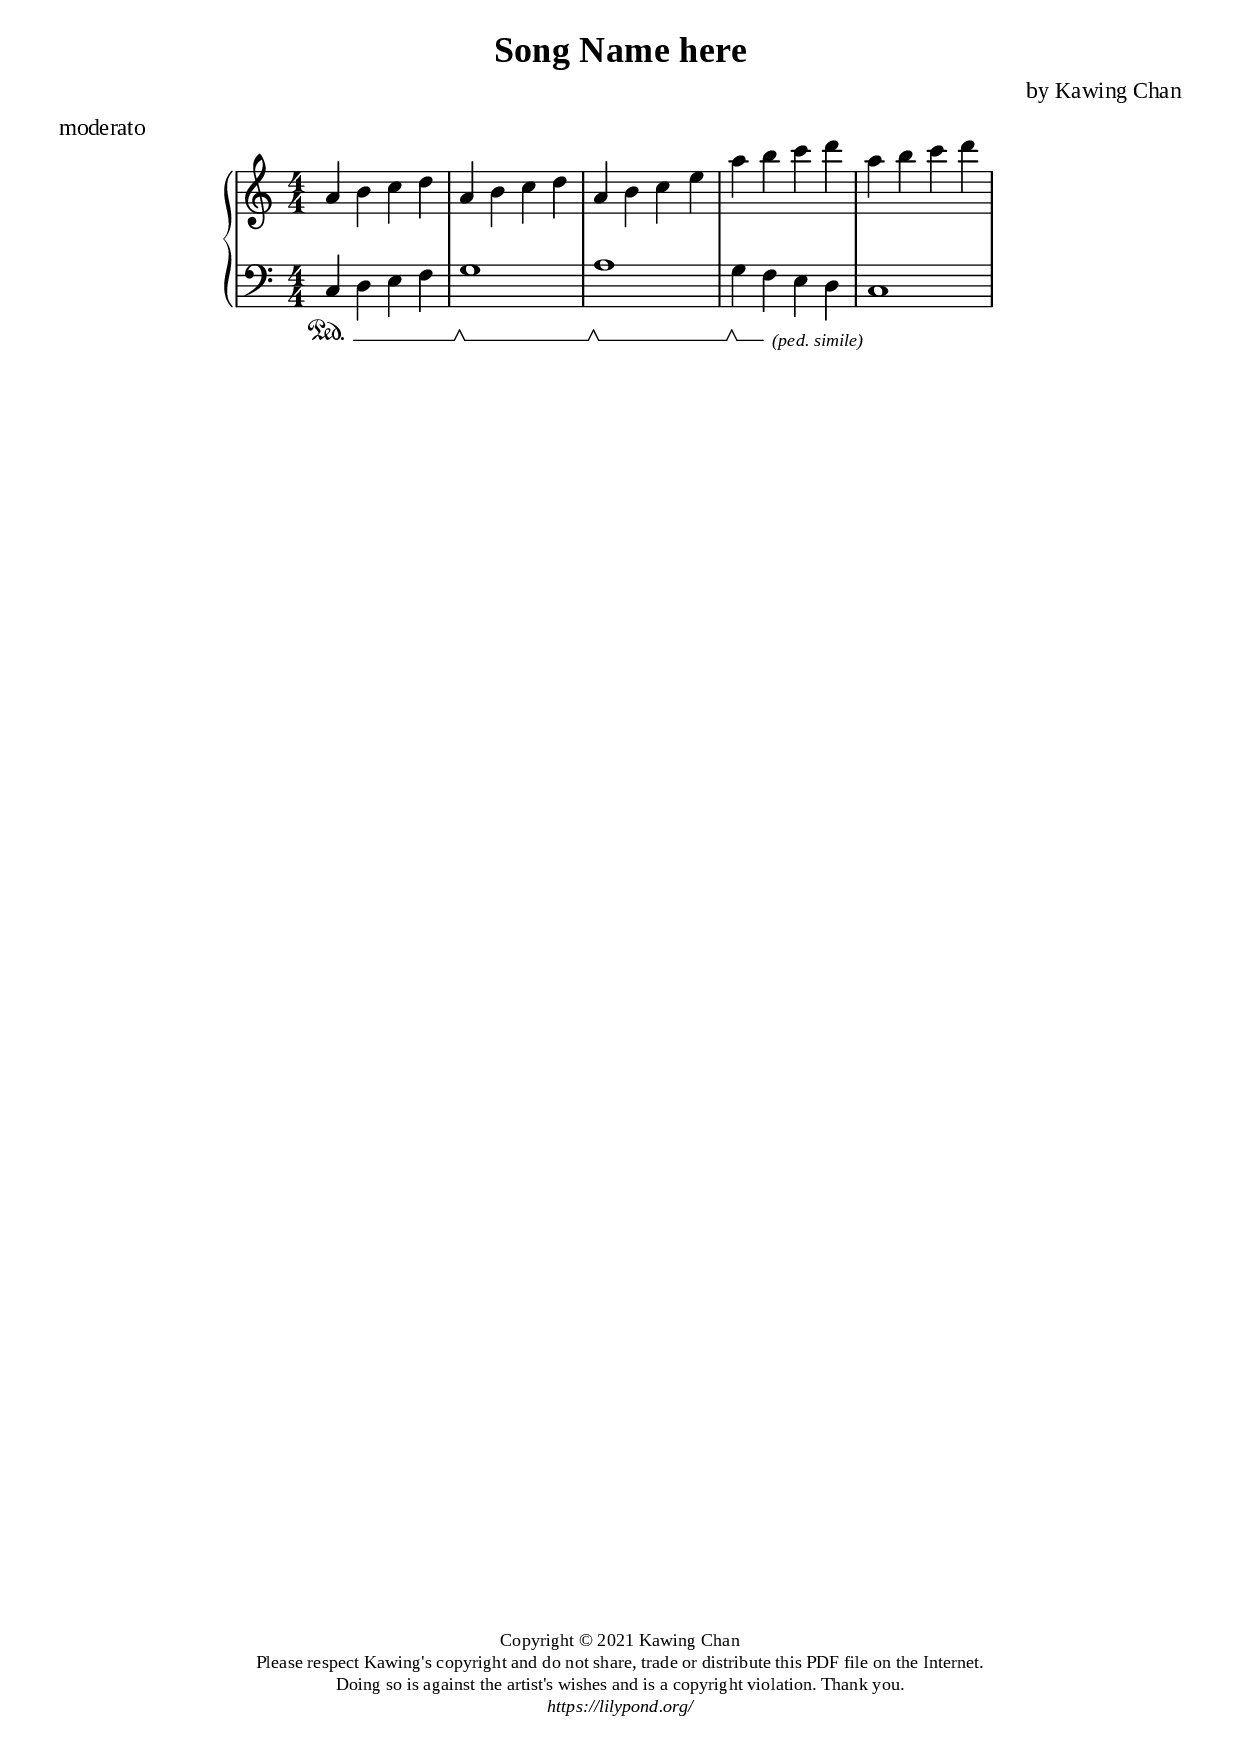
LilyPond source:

\paper {
  % change for other default global staff size.
  myStaffSize = #20
  %{
     run
         lilypond -dshow-available-fonts
     to show all fonts available in the process log.
  %}

  #(define fonts
    (make-pango-font-tree "Times New Roman"
                          "Nimbus Sans,Nimbus Sans L"
                          "Luxi Mono"

     (/ myStaffSize 20)))
}

\version "2.22.1"

\header {
  title = "Song Name here"
  composer = "by Kawing Chan"
  meter = "moderato"
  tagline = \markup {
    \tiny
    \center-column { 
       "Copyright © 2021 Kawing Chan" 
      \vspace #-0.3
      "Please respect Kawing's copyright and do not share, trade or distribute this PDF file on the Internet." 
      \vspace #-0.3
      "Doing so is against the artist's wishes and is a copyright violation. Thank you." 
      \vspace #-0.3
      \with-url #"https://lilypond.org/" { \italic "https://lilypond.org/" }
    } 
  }
}

upper = \relative c'' {
  \clef treble
  \key c \major
  \numericTimeSignature
  \time 4/4
  a4 b c d
  a4 b c d
  a4 b c e
  a4 b c d
  a4 b c d
}

lower = \relative c {
  \clef bass
  \key c \major
  \numericTimeSignature
  \time 4/4
  \set Staff.pedalSustainStyle = #'mixed
  \sustainOn c4 d e f 
  g1 \sustainOff \sustainOn
  a \sustainOff \sustainOn
  \once \override Staff.PianoPedalBracket.edge-height = #'(1 . 0)
  \once \override Staff.PianoPedalBracket.pedal-text = #'hi
  g4 \sustainOff \sustainOn f \sustainOff_\markup { \tiny \lower #3.21 \italic  "  (ped. simile)" } e d 
  c1
}

\score {
  \new PianoStaff <<
    \new Staff \upper
    \new Staff \lower
  >>  
  %  \pageBreak
  \layout {
      short-indent = 2\cm
      indent = 3\cm
  }
  \midi { }
}
